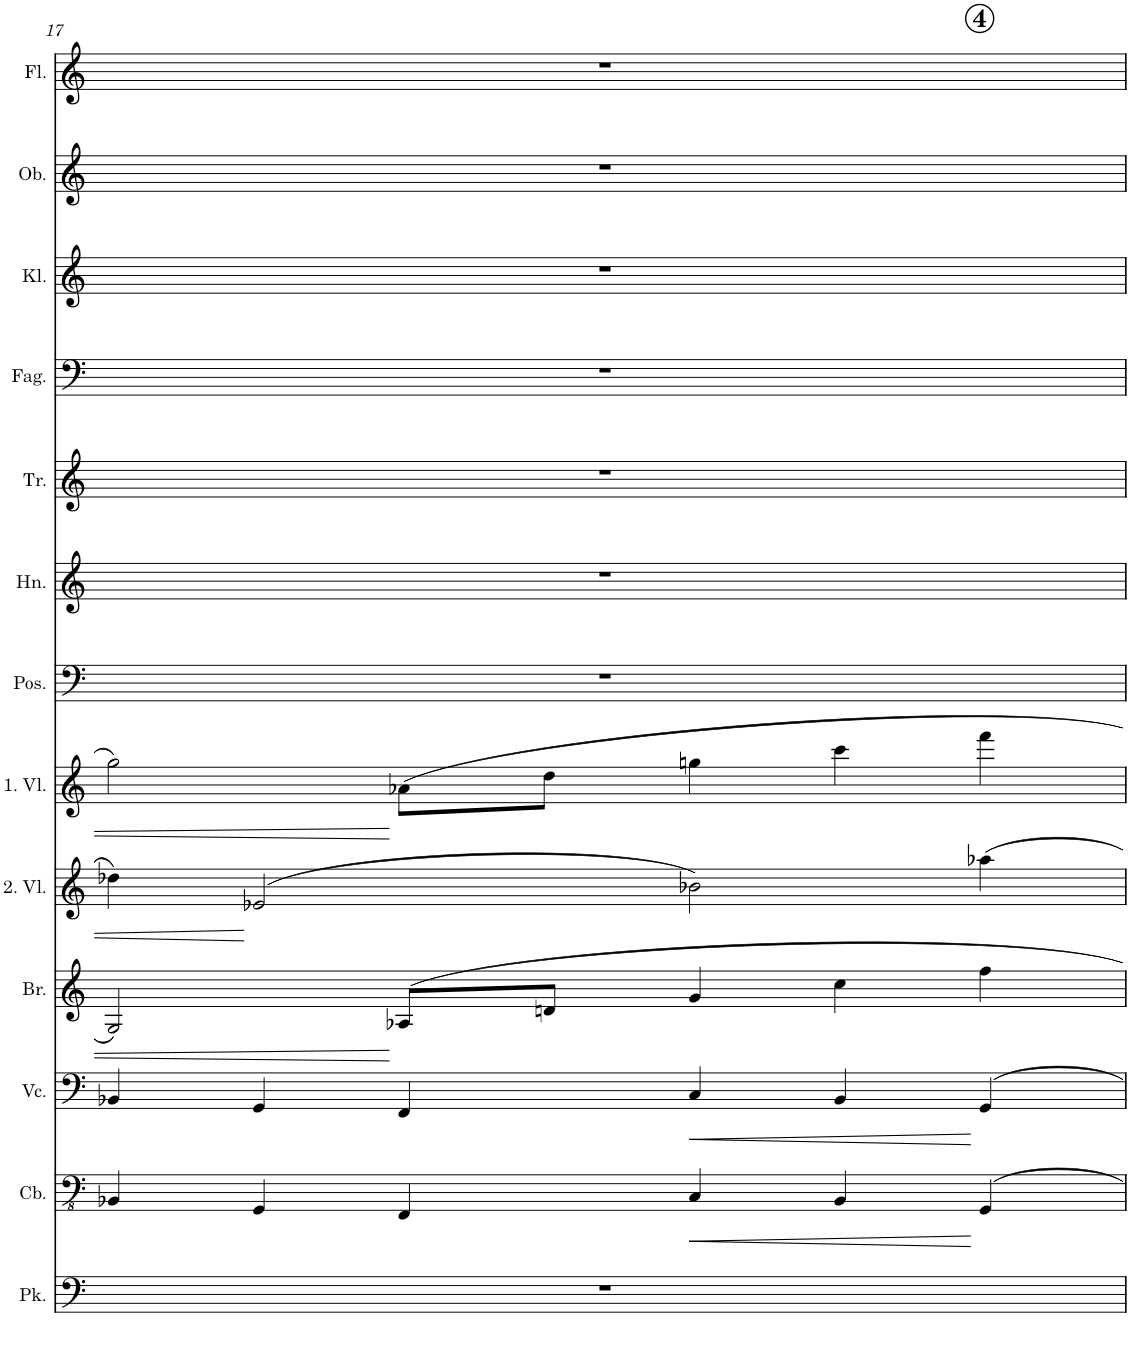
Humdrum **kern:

**kern	**kern	**dynam	**kern	**dynam	**kern	**kern	**kern	**kern	**kern	**kern	**kern	**kern	**kern	**kern
*part13	*part12	*part12	*part11	*part11	*part10	*part9	*part8	*part7	*part6	*part5	*part4	*part3	*part2	*part1
*staff13	*staff12	*staff12	*staff11	*staff11	*staff10	*staff9	*staff8	*staff7	*staff6	*staff5	*staff4	*staff3	*staff2	*staff1
*I"Pauke	*I"Bässe	*	*I"Celli	*	*I"Bratschen	*I"2. Violinen	*I"1. Violinen	*I"3 Posaunen	*I"4 Hörner (in C notiert)	*I"2 Trompeten	*I"2 Fagotte	*I"2 Klarinetten	*I"2 Oboen	*I"2 Flöten
*I'Pk.	*	*	*	*	*I'Br.	*I'2. Vl.	*I'1. Vl.	*I'Pos.	*I'Hn.	*I'Tr.	*I'Fag.	*I'Kl.	*I'Ob.	*I'Fl.
!!LO:PB:g=z
*clefF4	*clefFv4	*	*clefF4	*	*clefG2	*clefG2	*clefG2	*clefF4	*clefG2	*clefG2	*clefF4	*clefG2	*clefG2	*clefG2
*	*ITrd7c12	*	*	*	*	*	*	*	*ITrd4c7	*ITrd1c2	*	*ITrd1c2	*	*
*k[]	*k[]	*	*k[]	*	*k[]	*k[]	*k[]	*k[]	*k[]	*k[]	*k[]	*k[]	*k[]	*k[]
*M6/4	*M6/4	*	*M6/4	*	*M6/4	*M6/4	*M6/4	*M6/4	*M6/4	*M6/4	*M6/4	*M6/4	*M6/4	*M6/4
!!LO:REH:place=s1:a:B:cj:enc=circle:fs=14:t=4:qo=5
=17	=17	=17	=17	=17	=17	=17	=17	=17	=17	=17	=17	=17	=17	=17
1.r	4BBB-X/	.	4BB-X/	.	2G/	4dd-X\	2gg\	1.r	1.r	1.r	1.r	1.r	1.r	1.r
.	4GGG/	.	4GG/	.	.	(2e-X/	.	.	.	.	.	.	.	.
.	4FFF/	.	4FF/	.	8A-X/L	.	8a-X\L	.	.	.	.	.	.	.
.	.	.	.	.	8dn/J	.	8dd\J	.	.	.	.	.	.	.
!	!	!LO:HP:b	!	!LO:HP:b	!	!	!	!	!	!	!	!	!	!
.	4CC/	<	4C/	<	4g/	2b-X\)	4ggn\	.	.	.	.	.	.	.
.	4BBB-/	.	4BB-/	.	4cc\	.	4ccc\	.	.	.	.	.	.	.
.	4GGG/	[	4GG/	[	4ff\	4aa-X\	4fff\	.	.	.	.	.	.	.
=	=	=	=	=	=	=	=	=	=	=	=	=	=	=
*-	*-	*-	*-	*-	*-	*-	*-	*-	*-	*-	*-	*-	*-	*-
